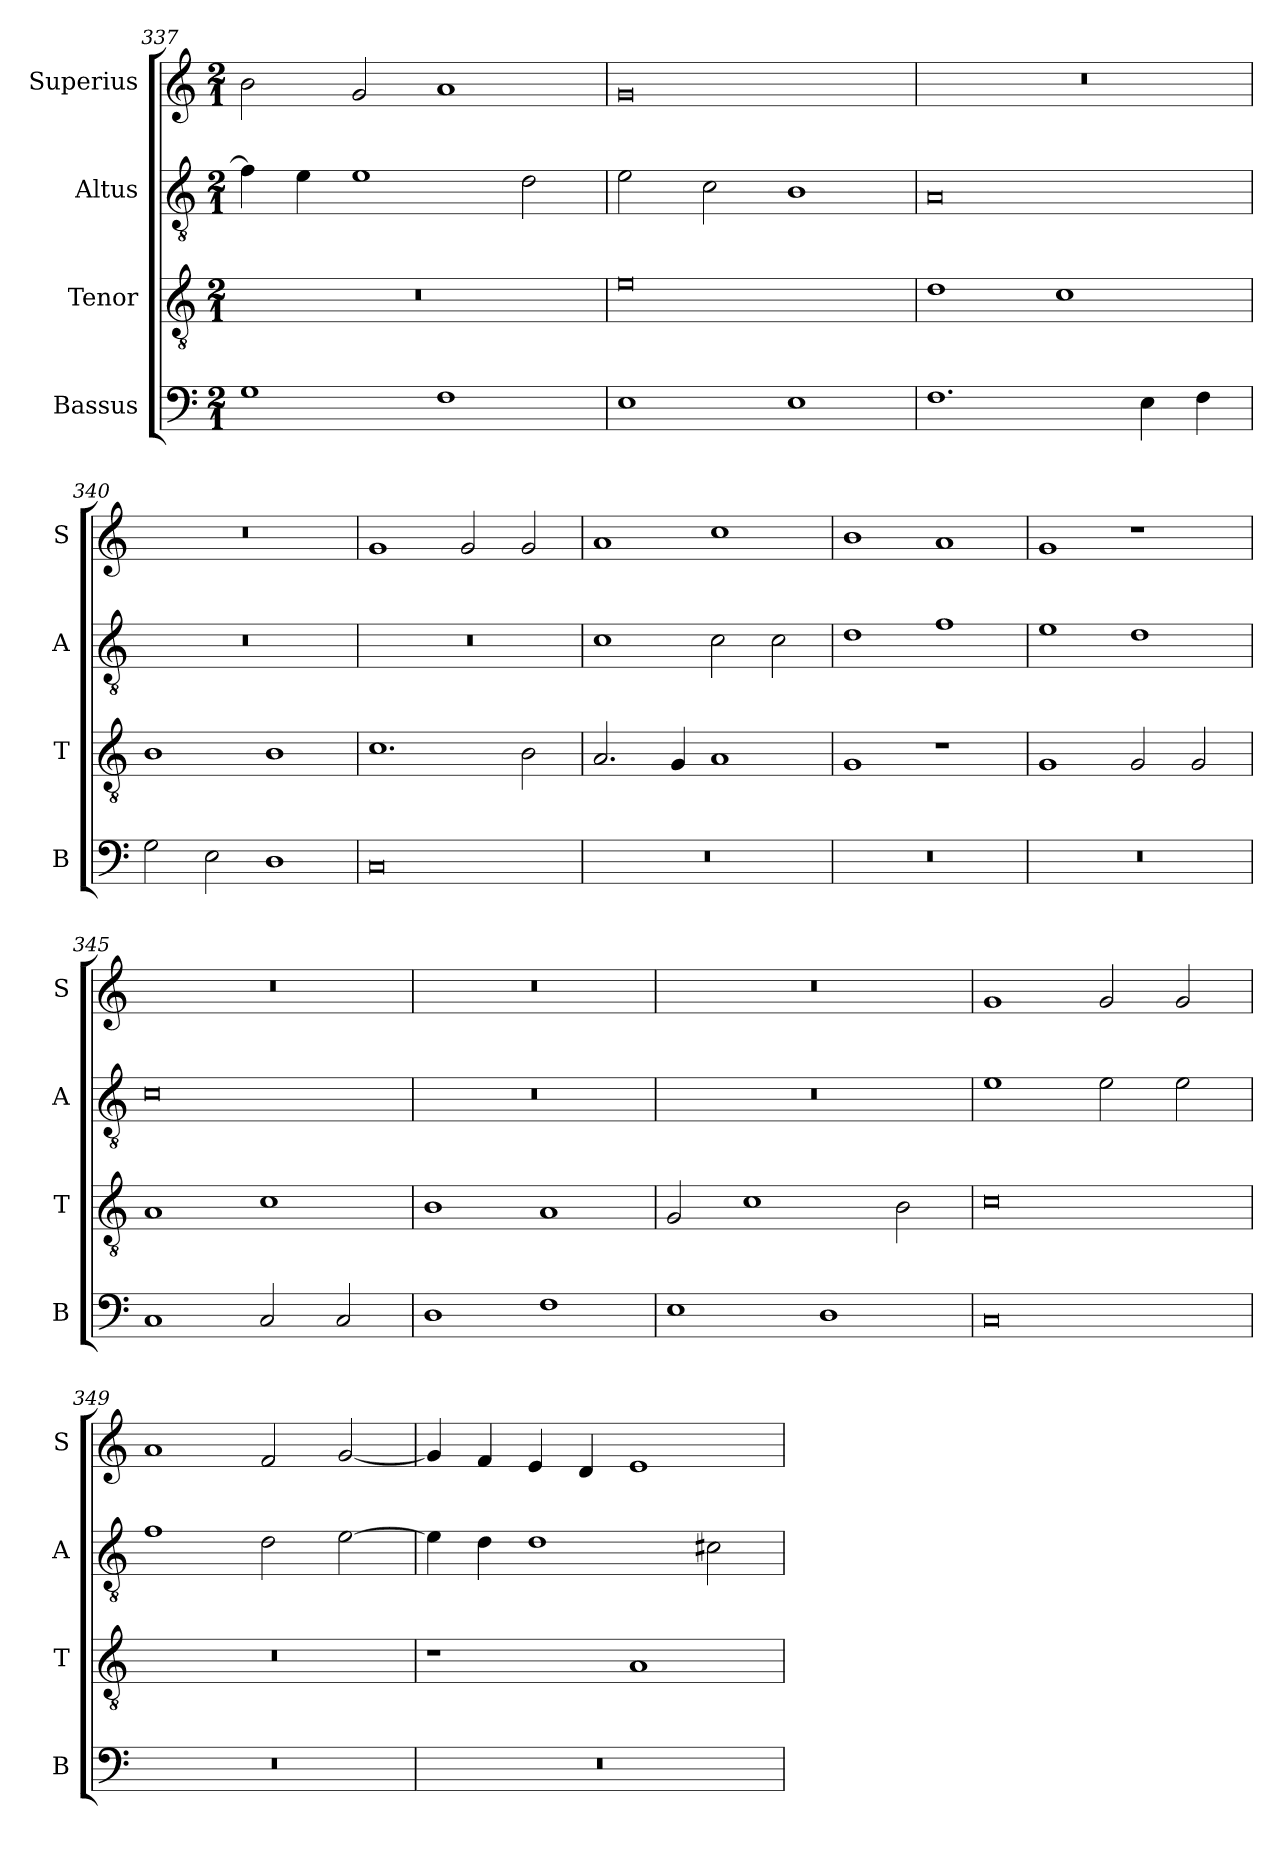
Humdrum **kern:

**kern	**kern	**kern	**kern
*part4	*part3	*part2	*part1
*staff4	*staff3	*staff2	*staff1
*I"Bassus	*I"Tenor	*I"Altus	*I"Superius
*I'B	*I'T	*I'A	*I'S
*clefF4	*clefGv2	*clefGv2	*clefG2
*k[]	*k[]	*k[]	*k[]
*M2/1	*M2/1	*M2/1	*M2/1
=337	=337	=337	=337
1G	0r	4f\]	2b\
.	.	4e\	.
.	.	1e	2g/
1F	.	.	1a
.	.	2d\	.
=338	=338	=338	=338
1E	0e	2e\	0g
.	.	2c\	.
1E	.	1B	.
=339	=339	=339	=339
1.F	1d	0A	0r
.	1c	.	.
4E\	.	.	.
4F\	.	.	.
=340	=340	=340	=340
2G\	1B	0r	0r
2E\	.	.	.
1D	1B	.	.
=341	=341	=341	=341
0C	1.c	0r	1g
.	.	.	2g/
.	2B\	.	2g/
=342	=342	=342	=342
0r	2.A/	1c	1a
.	4G/	.	.
.	1A	2c\	1cc
.	.	2c\	.
=343	=343	=343	=343
0r	1G	1d	1b
.	1r	1f	1a
=344	=344	=344	=344
0r	1G	1e	1g
.	2G/	1d	1r
.	2G/	.	.
=345	=345	=345	=345
1C	1A	0c	0r
2C/	1c	.	.
2C/	.	.	.
=346	=346	=346	=346
1D	1B	0r	0r
1F	1A	.	.
=347	=347	=347	=347
1E	2G/	0r	0r
.	1c	.	.
1D	.	.	.
.	2B\	.	.
=348	=348	=348	=348
0C	0c	1e	1g
.	.	2e\	2g/
.	.	2e\	2g/
=349	=349	=349	=349
0r	0r	1f	1a
.	.	2d\	2f/
.	.	[2e\	[2g/
=350	=350	=350	=350
0r	1r	4e\]	4g/]
.	.	4d\	4f/
.	.	1d	4e/
.	.	.	4d/
.	1A	.	1e
.	.	2c#X\	.
=	=	=	=
*-	*-	*-	*-
